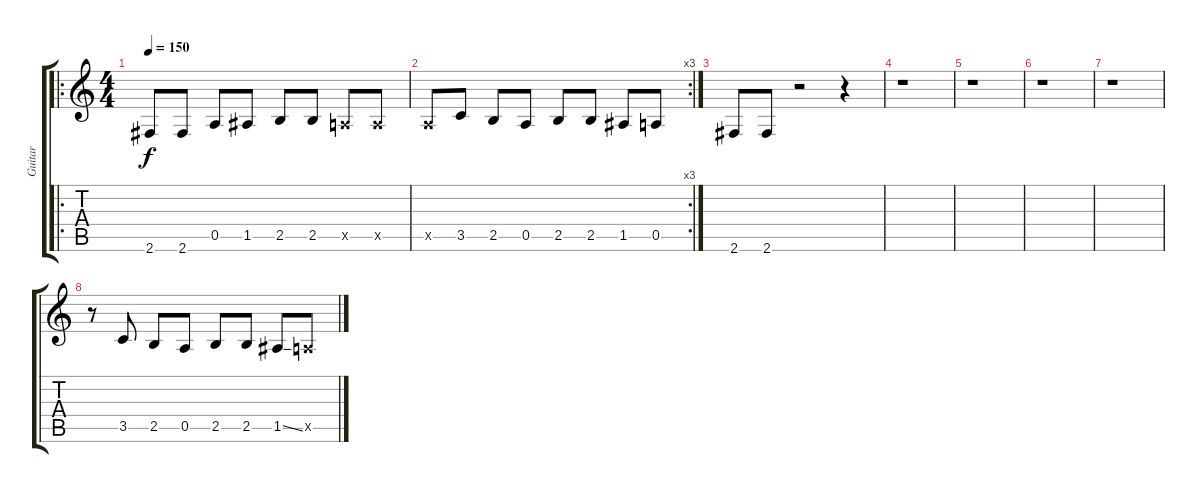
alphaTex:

\track ("Guitar" "Guitar") {instrument distortionguitar}
\staff {score tabs}
\tuning (E4 B3 G3 D3 A2 E2) {hide}
\ro
\ts (4 4)
\tempo 150
\clef g2
\ks c
2.6.8{dy f} 2.6.8 0.5.8 1.5.8 2.5.8 2.5.8 0.5{x}.8 0.5{x}.8 |
\rc 3
0.5{x}.8 3.5.8 2.5.8 0.5.8 2.5.8 2.5.8 1.5.8 0.5.8 |
2.6.8 2.6.8 r.2 r.4 |
r.1 |
r.1 |
r.1 |
r.1 |
r.8 3.5.8 2.5.8 0.5.8 2.5.8 2.5.8 1.5{ss}.8 0.5{x}.8
